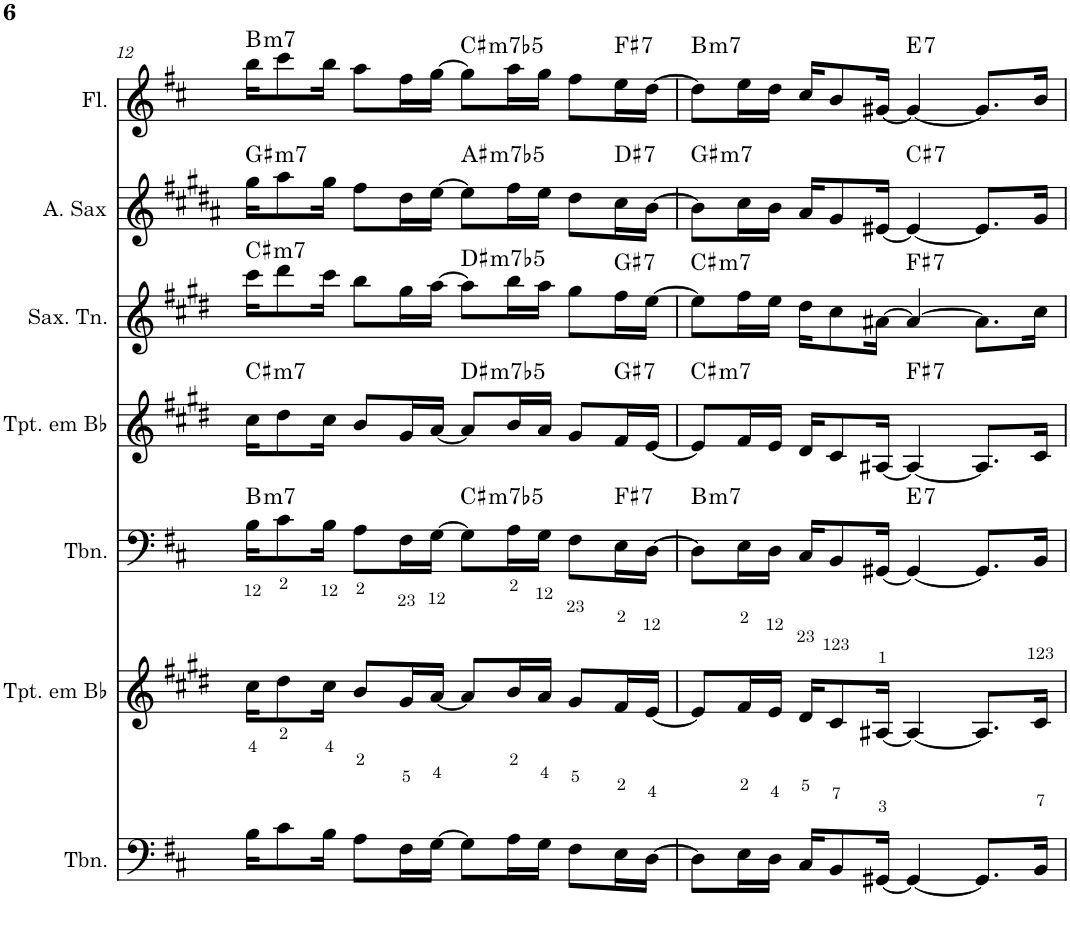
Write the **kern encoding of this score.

**kern	**kern	**kern	**harte	**kern	**harte	**kern	**harte	**kern	**harte	**kern	**harte
*part7	*part6	*part5	*part5	*part4	*part4	*part3	*part3	*part2	*part2	*part1	*part1
*staff7	*staff6	*staff5	*	*staff4	*	*staff3	*	*staff2	*	*staff1	*
*I"Trombone	*I"Trompete em Bb	*I"Trombone	*	*I"Trompete em Bb	*	*I"Saxofone Tenor	*	*I"Saxofone Alto	*	*I"Flauta Transversal	*
*I'Tbn.	*I'Tpt. em Bb	*I'Tbn.	*	*I'Tpt. em Bb	*	*I'Sax. Tn.	*	*	*	*I'Fl.	*
!!LO:PB:g=z
*clefF4	*clefG2	*clefF4	*	*clefG2	*	*clefG2	*	*clefG2	*	*clefG2	*
*	*Trd1c2	*	*	*Trd1c2	*	*Trd8c14	*	*Trd5c9	*	*	*
*k[f#c#]	*k[f#c#g#d#]	*k[f#c#]	*	*k[f#c#g#d#]	*	*k[f#c#g#d#]	*	*k[f#c#g#d#a#]	*	*k[f#c#]	*
*D:	*E:	*D:	*	*E:	*	*E:	*	*B:	*	*D:	*
*M4/4	*M4/4	*M4/4	*	*M4/4	*	*M4/4	*	*M4/4	*	*M4/4	*
=12	=12	=12	=12	=12	=12	=12	=12	=12	=12	=12	=12
!	!	!	!LO:H:kt=m7	!	!LO:H:kt=m7	!	!LO:H:kt=m7	!	!LO:H:kt=m7	!	!LO:H:kt=m7
16B\KL	16cc#\KL	16B\KL	B:min7	16cc#\KL	C#:min7	16ccc#\KL	C#:min7	16gg#\KL	G#:min7	16bb\KL	B:min7
8c#\	8dd#\	8c#\	.	8dd#\	.	8ddd#\	.	8aa#\	.	8ccc#\	.
16B\Jk	16cc#\Jk	16B\Jk	.	16cc#\Jk	.	16ccc#\Jk	.	16gg#\Jk	.	16bb\Jk	.
8A\L	8b/L	8A\L	.	8b/L	.	8bb\L	.	8ff#\L	.	8aa\L	.
16F#\L	16g#/L	16F#\L	.	16g#/L	.	16gg#\L	.	16dd#\L	.	16ff#\L	.
[16G\JJ	[16a/JJ	[16G\JJ	.	[16a/JJ	.	[16aa\JJ	.	[16ee\JJ	.	[16gg\JJ	.
!	!	!	!LO:H:kt=m7b5	!	!LO:H:kt=m7b5	!	!LO:H:kt=m7b5	!	!LO:H:kt=m7b5	!	!LO:H:kt=m7b5
8G\L]	8a/L]	8G\L]	C#:hdim7	8a/L]	D#:hdim7	8aa\L]	D#:hdim7	8ee\L]	A#:hdim7	8gg\L]	C#:hdim7
16A\L	16b/L	16A\L	.	16b/L	.	16bb\L	.	16ff#\L	.	16aa\L	.
16G\JJ	16a/JJ	16G\JJ	.	16a/JJ	.	16aa\JJ	.	16ee\JJ	.	16gg\JJ	.
8F#\L	8g#/L	8F#\L	.	8g#/L	.	8gg#\L	.	8dd#\L	.	8ff#\L	.
!	!	!	!LO:H:kt=7	!	!LO:H:kt=7	!	!LO:H:kt=7	!	!LO:H:kt=7	!	!LO:H:kt=7
16E\L	16f#/L	16E\L	F#:7	16f#/L	G#:7	16ff#\L	G#:7	16cc#\L	D#:7	16ee\L	F#:7
[16D\JJ	[16e/JJ	[16D\JJ	.	[16e/JJ	.	[16ee\JJ	.	[16b\JJ	.	[16dd\JJ	.
=13	=13	=13	=13	=13	=13	=13	=13	=13	=13	=13	=13
!	!	!	!LO:H:kt=m7	!	!LO:H:kt=m7	!	!LO:H:kt=m7	!	!LO:H:kt=m7	!	!LO:H:kt=m7
8D\L]	8e/L]	8D\L]	B:min7	8e/L]	C#:min7	8ee\L]	C#:min7	8b\L]	G#:min7	8dd\L]	B:min7
16E\L	16f#/L	16E\L	.	16f#/L	.	16ff#\L	.	16cc#\L	.	16ee\L	.
16D\JJ	16e/JJ	16D\JJ	.	16e/JJ	.	16ee\JJ	.	16b\JJ	.	16dd\JJ	.
16C#/KL	16d#/KL	16C#/KL	.	16d#/KL	.	16dd#\KL	.	16a#/KL	.	16cc#/KL	.
8BB/	8c#/	8BB/	.	8c#/	.	8cc#\	.	8g#/	.	8b/	.
[16GG#X/Jk	[16A#X/Jk	[16GG#X/Jk	.	[16A#X/Jk	.	[16a#X\Jk	.	[16e#X/Jk	.	[16g#X/Jk	.
!	!	!	!LO:H:kt=7	!	!LO:H:kt=7	!	!LO:H:kt=7	!	!LO:H:kt=7	!	!LO:H:kt=7
4GG#/_	4A#/_	4GG#/_	E:7	4A#/_	F#:7	4a#/_	F#:7	4e#/_	C#:7	4g#/_	E:7
8.GG#/L]	8.A#/L]	8.GG#/L]	.	8.A#/L]	.	8.a#\L]	.	8.e#/L]	.	8.g#/L]	.
16BB/Jk	16c#/Jk	16BB/Jk	.	16c#/Jk	.	16cc#\Jk	.	16g#/Jk	.	16b/Jk	.
=	=	=	=	=	=	=	=	=	=	=	=
*-	*-	*-	*-	*-	*-	*-	*-	*-	*-	*-	*-
